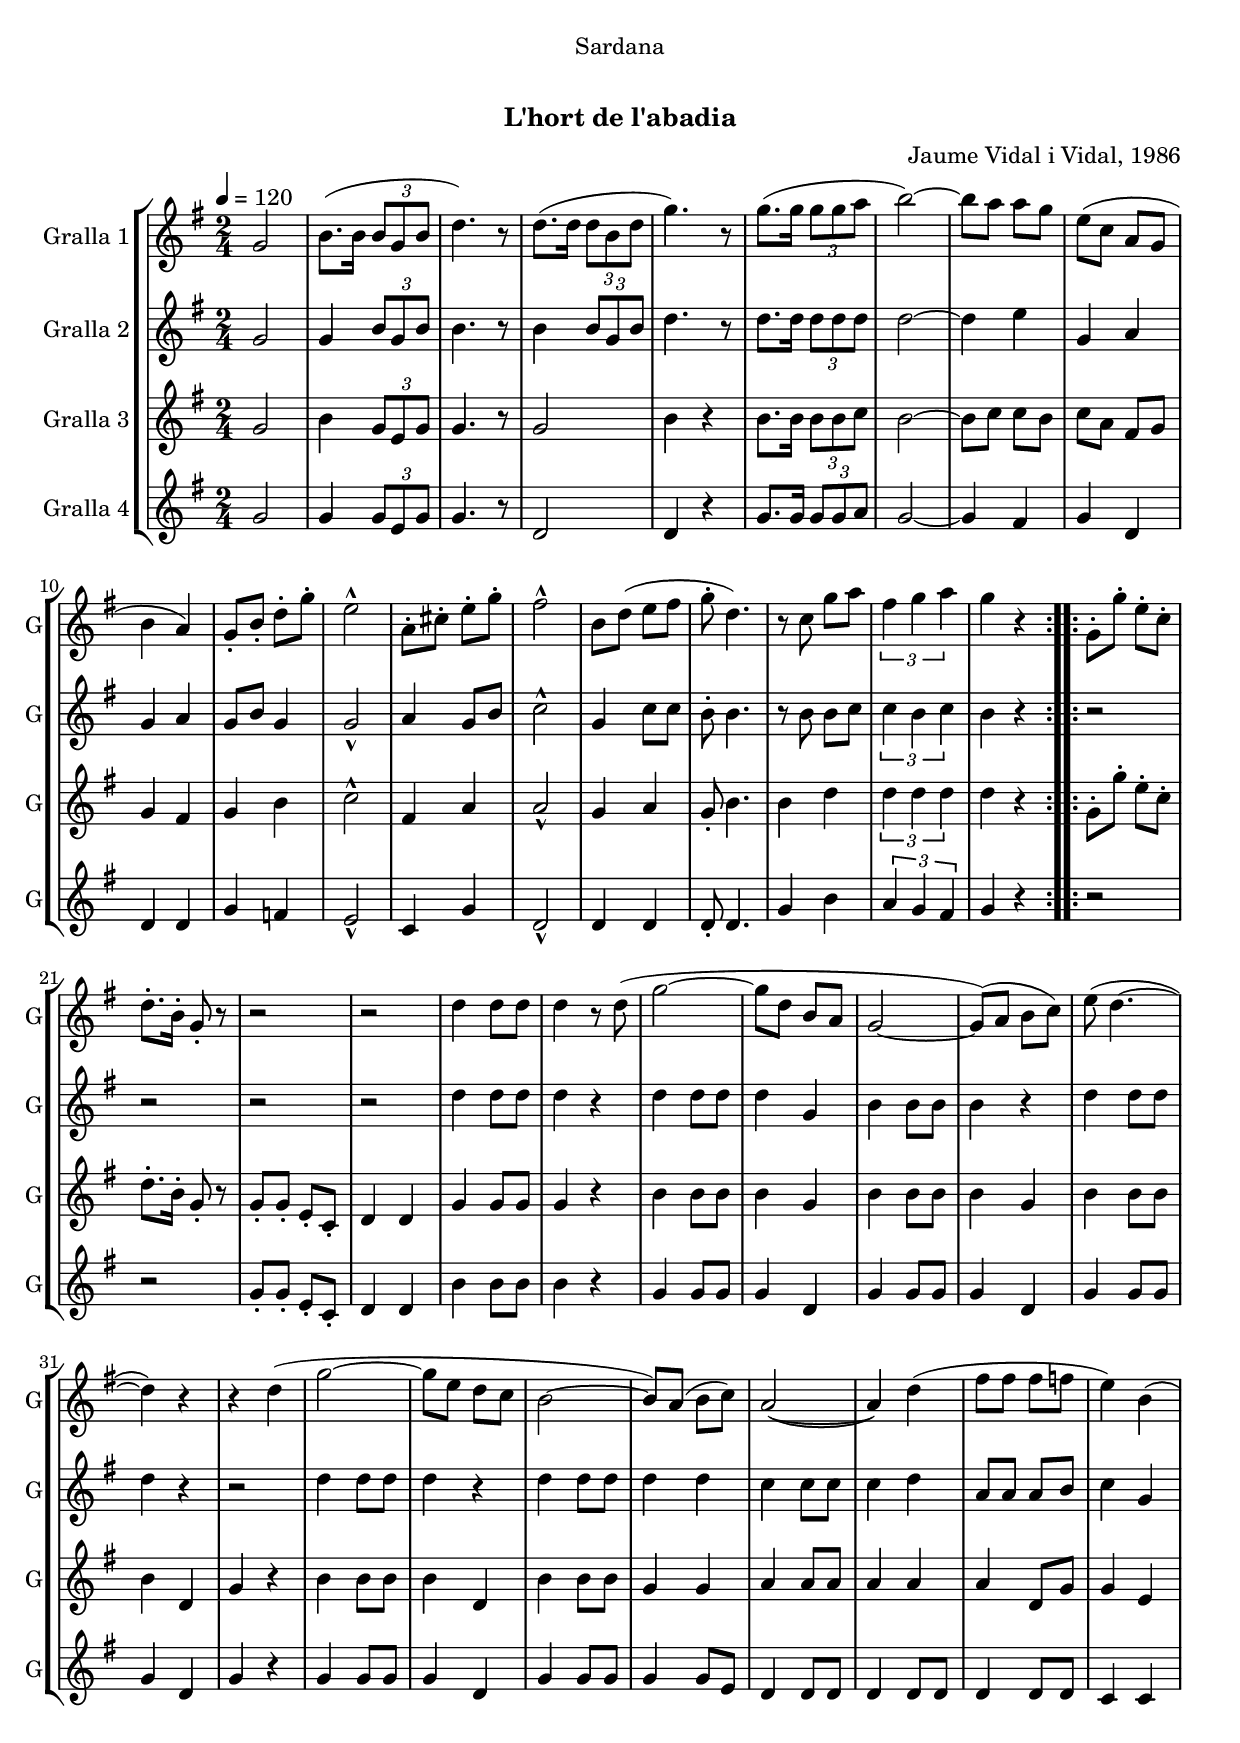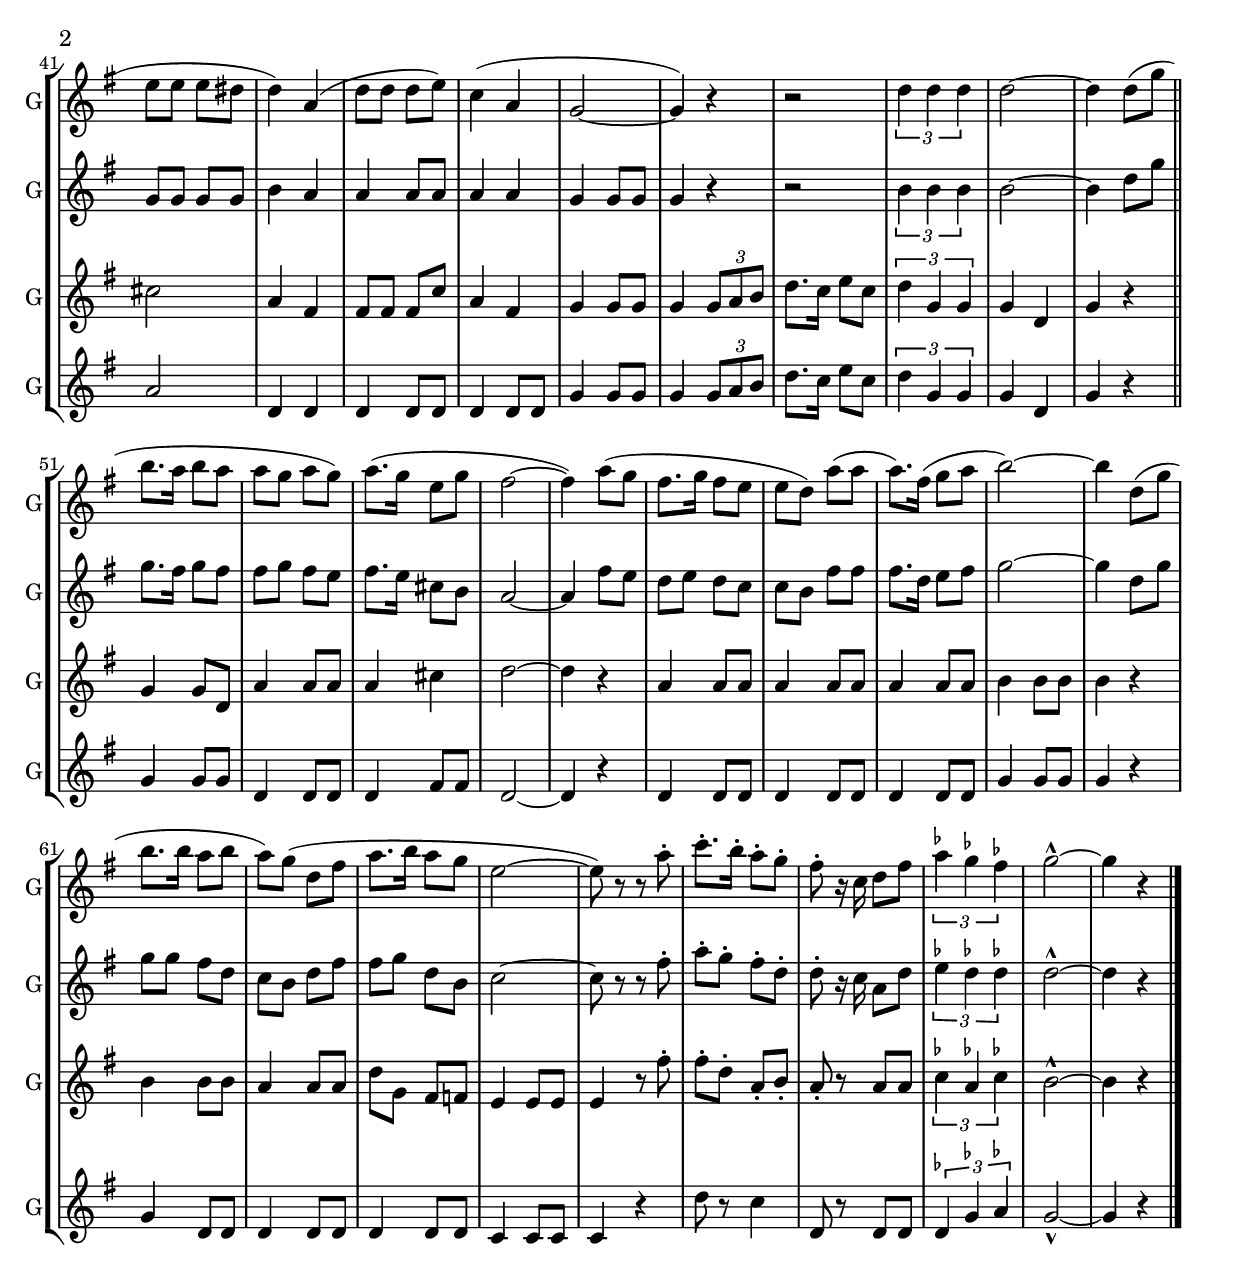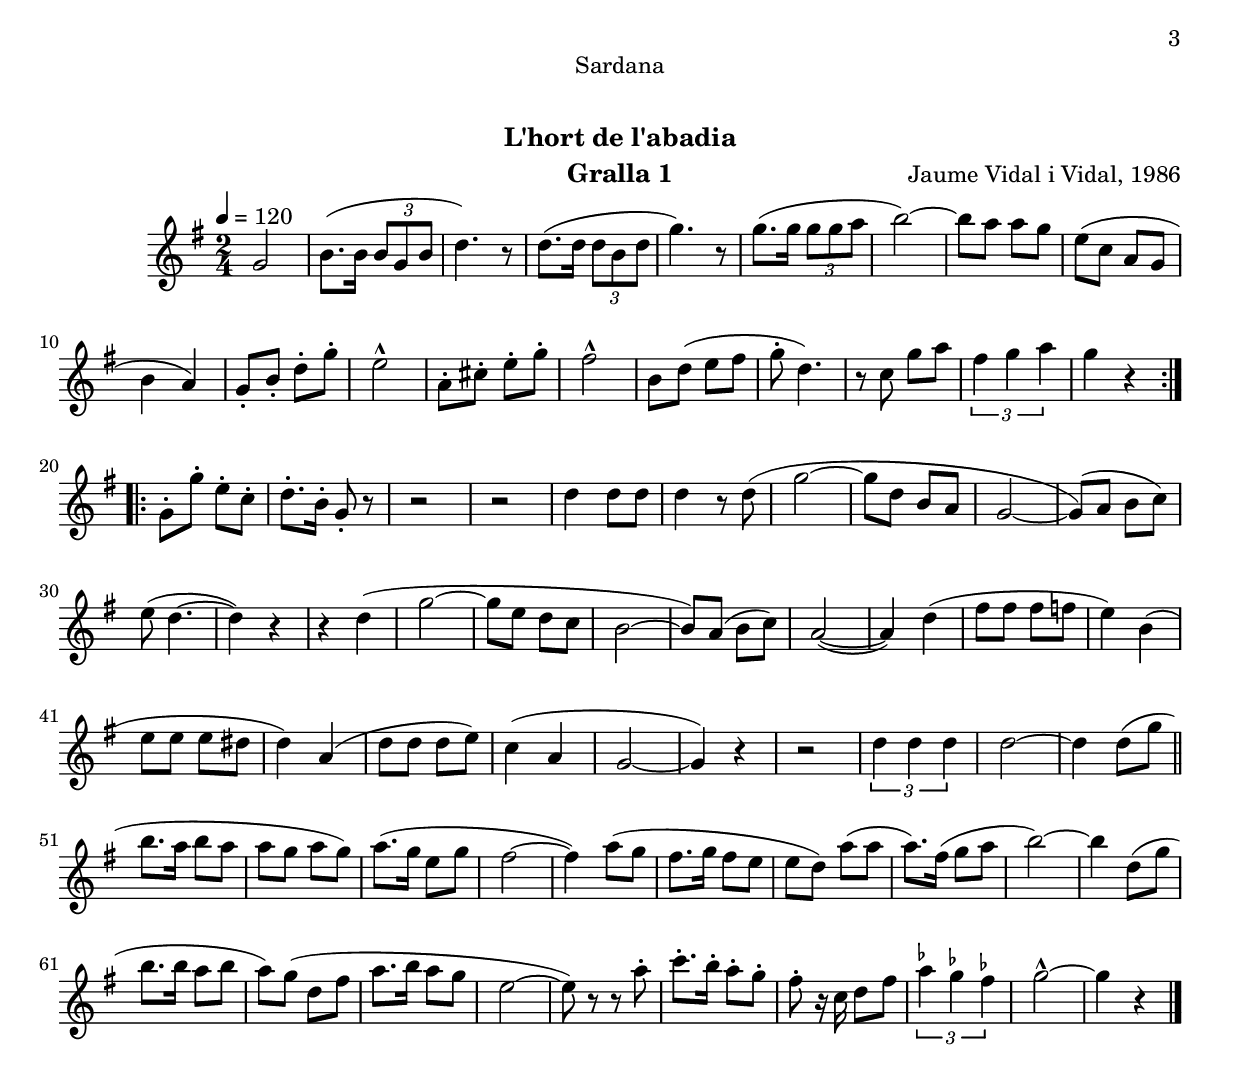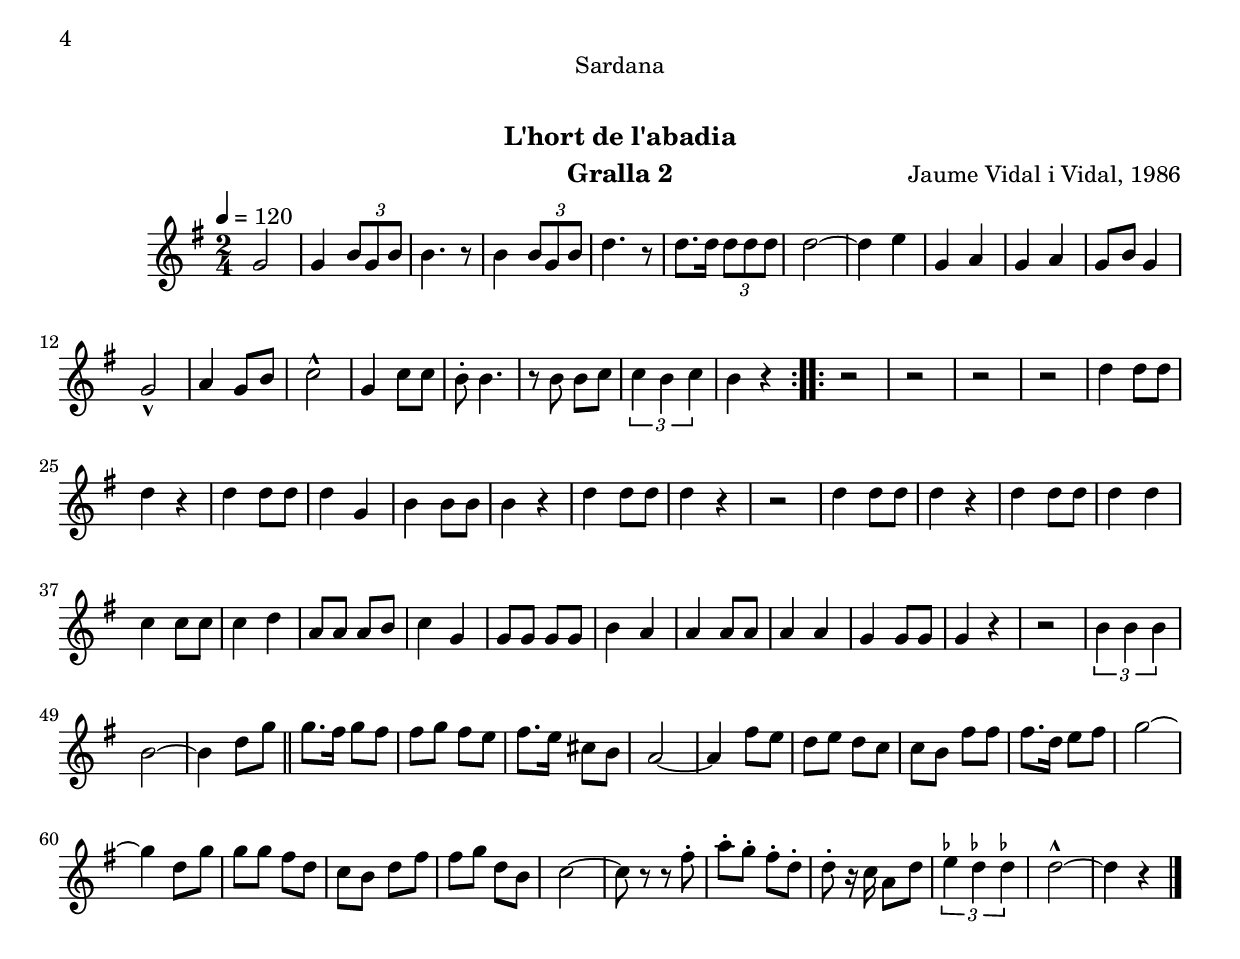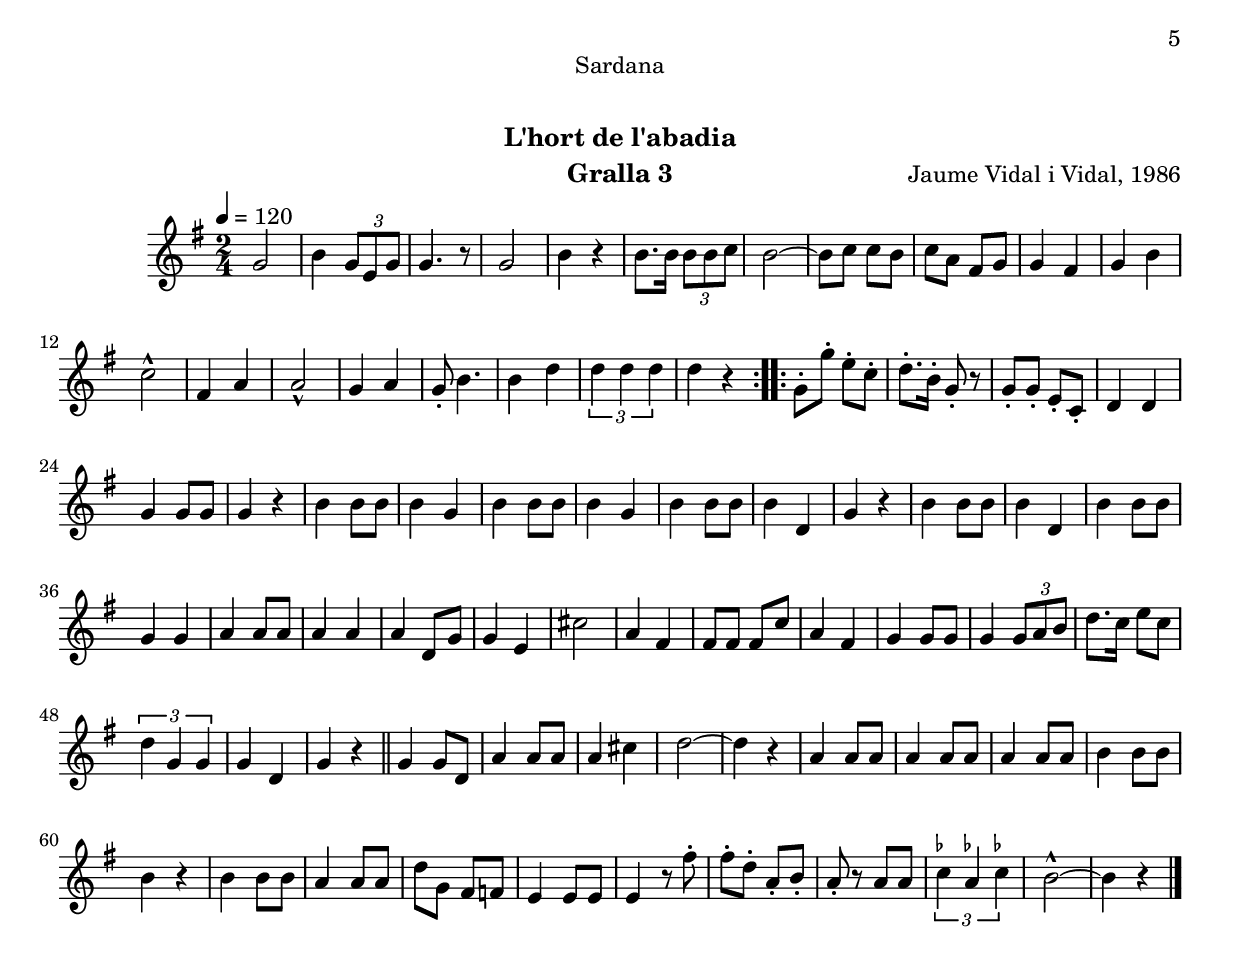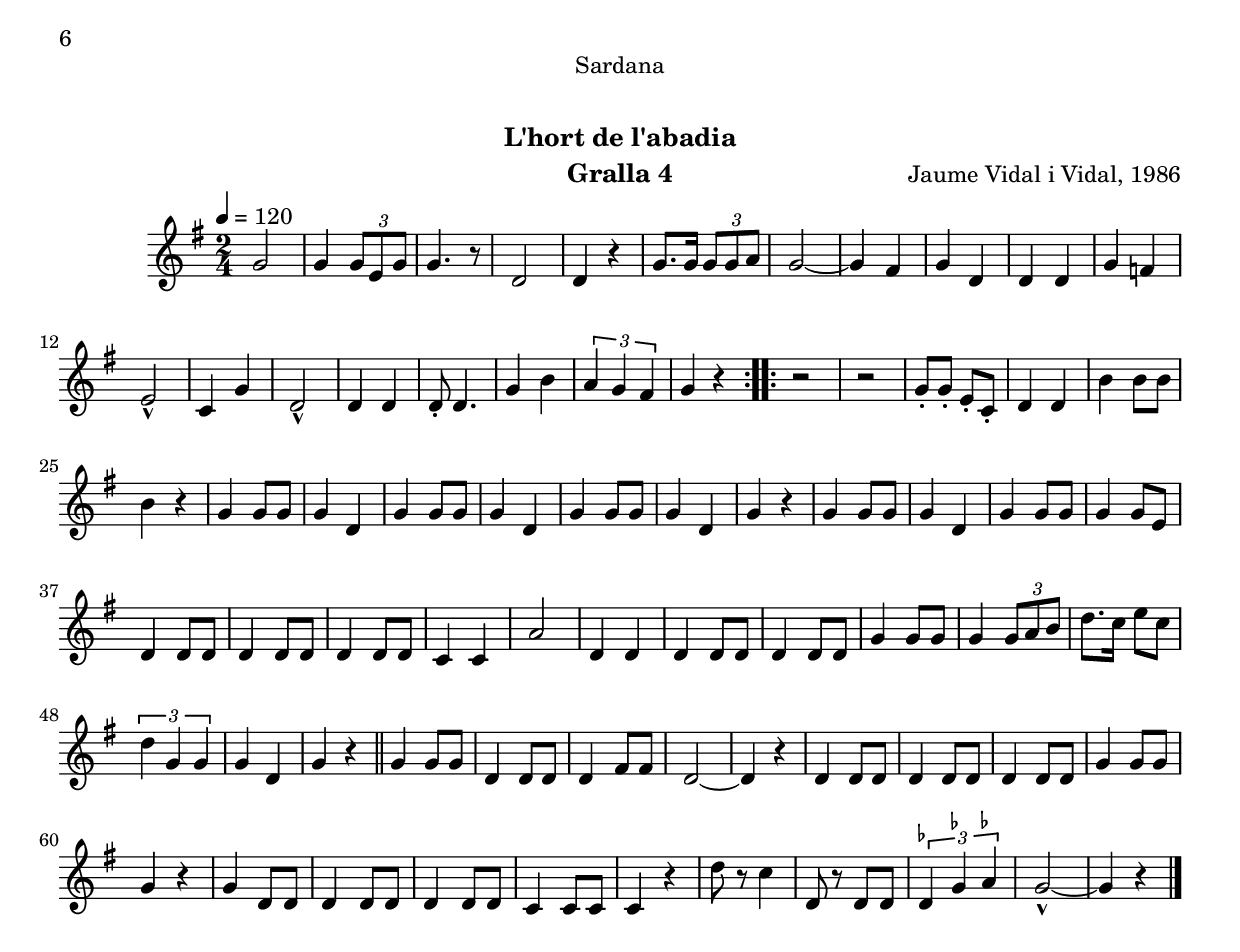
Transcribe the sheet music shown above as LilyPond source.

\version "2.22.1"

\header {
  dedication="Sardana"
  title="  "
  subtitle="L'hort de l'abadia"
  subsubtitle=""
  poet=""
  meter=""
  piece=""
  composer="Jaume Vidal i Vidal, 1986"
  arranger=""
  opus=""
  instrument=""
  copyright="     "
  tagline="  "
}

liniaroAa =
\relative g'
{
  \tempo 4=120
  \clef treble
  \key g \major
  \time 2/4
  \repeat volta 2 { g2  |
  b8. ( b16 \times 2/3 { b8 g b }  |
  d4. ) r8  |
  d8. ( d16 \times 2/3 { d8 b d }  |
  %05
  g4. ) r8  |
  g8. ( g16 \times 2/3 { g8 g a }  |
  b2 ~ )  |
  b8 a a g  |
  e8 ( c a g  |
  %10
  b4 a )  |
  g8-. b-. d-. g-.  |
  e2-^  |
  a,8-. cis-. e-. g-.  |
  fis2-^  |
  %15
  b,8 d ( e fis  |
  g8-. d4. )  |
  r8 c g' a  |
  \times 2/3 { fis4 g a }  |
  g4 r  | }
  %20
  \repeat volta 2 { g,8-. g'-. e-. c-.  |
  d8.-. b16-. g8-. r  |
  r2  |
  r2  |
  d'4 d8 d  |
  %25
  d4 r8 d (  |
  g2 ~  |
  g8 d b a  |
  g2 ~  |
  g8 ) ( a b c )  |
  %30
  e8 ( d4. ~  |
  d4 ) r  |
  r4 d (  |
  g2 ~  |
  g8 e d c  |
  %35
  b2 ~  |
  b8 ) a ( b c )  |
  a2 ~ (  |
  a4 ) d (  |
  fis8 fis fis f  |
  %40
  e4 ) b (  |
  e8 e e dis  |
  d4 ) a (  |
  d8 d d e )  |
  c4 ( a  |
  %45
  g2 ~  |
  g4 ) r  |
  r2  |
  \times 2/3 { d'4 d d }  |
  d2 ~  |
  %50
  d4 d8 ( g  \bar "||"
  b8. a16 b8 a  |
  a8 g a g )  |
  a8. ( g16 e8 g  |
  fis2 ~  |
  %55
  fis4 ) a8 ( g  |
  fis8. g16 fis8 e  |
  e8 d ) a' ( a  |
  a8. ) fis16 ( g8 a  |
  b2 ~ )  |
  %60
  b4 d,8 ( g  |
  b8. b16 a8 b  |
  a8 ) g ( d fis  |
  a8. b16 a8 g  |
  e2 ~  |
  %65
  e8 ) r r a-.  |
  c8.-. b16-. a8-. g-.  |
  fis8-. r16 c d8 fis  |
  \times 2/3 { a4^\markup{\teeny \flat} g^\markup{\teeny \flat} fis^\markup{\teeny \flat} }  |
  g2-^ ~  |
  %70
  g4 r  \bar "|."
  }
}

liniaroAb =
\relative g'
{
  \tempo 4=120
  \clef treble
  \key g \major
  \time 2/4
  \repeat volta 2 { g2  |
  g4 \times 2/3 { b8 g b }  |
  b4. r8  |
  b4 \times 2/3 { b8 g b }  |
  %05
  d4. r8  |
  d8. d16 \times 2/3 { d8 d d }  |
  d2 ~  |
  d4 e  |
  g,4 a  |
  %10
  g4 a  |
  g8 b g4  |
  g2-^  |
  a4 g8 b  |
  c2-^  |
  %15
  g4 c8 c  |
  b8-. b4.  |
  r8 b b c  |
  \times 2/3 { c4 b c }  |
  b4 r  | }
  %20
  \repeat volta 2 { r2  |
  r2  |
  r2  |
  r2  |
  d4 d8 d  |
  %25
  d4 r  |
  d4 d8 d  |
  d4 g,  |
  b4 b8 b  |
  b4 r  |
  %30
  d4 d8 d  |
  d4 r  |
  r2  |
  d4 d8 d  |
  d4 r  |
  %35
  d4 d8 d  |
  d4 d  |
  c4 c8 c  |
  c4 d  |
  a8 a a b  |
  %40
  c4 g  |
  g8 g g g  |
  b4 a  |
  a4 a8 a  |
  a4 a  |
  %45
  g4 g8 g  |
  g4 r  |
  r2  |
  \times 2/3 { b4 b b }  |
  b2 ~  |
  %50
  b4 d8 g  \bar "||"
  g8. fis16 g8 fis  |
  fis8 g fis e  |
  fis8. e16 cis8 b  |
  a2 ~  |
  %55
  a4 fis'8 e  |
  d8 e d c  |
  c8 b fis' fis  |
  fis8. d16 e8 fis  |
  g2 ~  |
  %60
  g4 d8 g  |
  g8 g fis d  |
  c8 b d fis  |
  fis8 g d b  |
  c2 ~  |
  %65
  c8 r r fis-.  |
  a8-. g-. fis-. d-.  |
  d8-. r16 c a8 d  |
  \times 2/3 { e4^\markup{\teeny \flat} d^\markup{\teeny \flat} d^\markup{\teeny \flat} }  |
  d2-^ ~  |
  %70
  d4 r  \bar "|."
  }
}

liniaroAc =
\relative g'
{
  \tempo 4=120
  \clef treble
  \key g \major
  \time 2/4
  \repeat volta 2 { g2  |
  b4 \times 2/3 { g8 e g }  |
  g4. r8  |
  g2  |
  %05
  b4 r  |
  b8. b16 \times 2/3 { b8 b c }  |
  b2 ~  |
  b8 c c b  |
  c8 a fis g  |
  %10
  g4 fis  |
  g4 b  |
  c2-^  |
  fis,4 a  |
  a2-^  |
  %15
  g4 a  |
  g8-. b4.  |
  b4 d  |
  \times 2/3 { d4 d d }  |
  d4 r  | }
  %20
  \repeat volta 2 { g,8-. g'-. e-. c-.  |
  d8.-. b16-. g8-. r  |
  g8-. g-. e-. c-.  |
  d4 d  |
  g4 g8 g  |
  %25
  g4 r  |
  b4 b8 b  |
  b4 g  |
  b4 b8 b  |
  b4 g  |
  %30
  b4 b8 b  |
  b4 d,  |
  g4 r  |
  b4 b8 b  |
  b4 d,  |
  %35
  b'4 b8 b  |
  g4 g  |
  a4 a8 a  |
  a4 a  |
  a4 d,8 g  |
  %40
  g4 e  |
  cis'2  |
  a4 fis  |
  fis8 fis fis c'  |
  a4 fis  |
  %45
  g4 g8 g  |
  g4 \times 2/3 { g8 a b }  |
  d8. c16 e8 c  |
  \times 2/3 { d4 g, g }  |
  g4 d  |
  %50
  g4 r  \bar "||"
  g4 g8 d  |
  a'4 a8 a  |
  a4 cis  |
  d2 ~  |
  %55
  d4 r  |
  a4 a8 a  |
  a4 a8 a  |
  a4 a8 a  |
  b4 b8 b  |
  %60
  b4 r  |
  b4 b8 b  |
  a4 a8 a  |
  d8 g, fis f  |
  e4 e8 e  |
  %65
  e4 r8 fis'-.  |
  fis8-. d-. a-. b-.  |
  a8-. r a a  |
  \times 2/3 { c4^\markup{\teeny \flat} a^\markup{\teeny \flat} c^\markup{\teeny \flat} }  |
  b2-^ ~  |
  %70
  b4 r  \bar "|."
  }
}

liniaroAd =
\relative g'
{
  \tempo 4=120
  \clef treble
  \key g \major
  \time 2/4
  \repeat volta 2 { g2  |
  g4 \times 2/3 { g8 e g }  |
  g4. r8  |
  d2  |
  %05
  d4 r  |
  g8. g16 \times 2/3 { g8 g a }  |
  g2 ~  |
  g4 fis  |
  g4 d  |
  %10
  d4 d  |
  g4 f  |
  e2-^  |
  c4 g'  |
  d2-^  |
  %15
  d4 d  |
  d8-. d4.  |
  g4 b  |
  \times 2/3 { a4 g fis }  |
  g4 r  | }
  %20
  \repeat volta 2 { r2  |
  r2  |
  g8-. g-. e-. c-.  |
  d4 d  |
  b'4 b8 b  |
  %25
  b4 r  |
  g4 g8 g  |
  g4 d  |
  g4 g8 g  |
  g4 d  |
  %30
  g4 g8 g  |
  g4 d  |
  g4 r  |
  g4 g8 g  |
  g4 d  |
  %35
  g4 g8 g  |
  g4 g8 e  |
  d4 d8 d  |
  d4 d8 d  |
  d4 d8 d  |
  %40
  c4 c  |
  a'2  |
  d,4 d  |
  d4 d8 d  |
  d4 d8 d  |
  %45
  g4 g8 g  |
  g4 \times 2/3 { g8 a b }  |
  d8. c16 e8 c  |
  \times 2/3 { d4 g, g }  |
  g4 d  |
  %50
  g4 r  \bar "||"
  g4 g8 g  |
  d4 d8 d  |
  d4 fis8 fis  |
  d2 ~  |
  %55
  d4 r  |
  d4 d8 d  |
  d4 d8 d  |
  d4 d8 d  |
  g4 g8 g  |
  %60
  g4 r  |
  g4 d8 d  |
  d4 d8 d  |
  d4 d8 d  |
  c4 c8 c  |
  %65
  c4 r  |
  d'8 r c4  |
  d,8 r d d  |
  \times 2/3 { d4^\markup{\teeny \flat} g^\markup{\teeny \flat} a^\markup{\teeny \flat} }  |
  g2-^ ~  |
  %70
  g4 r  \bar "|."
  }
}

\bookpart {
  \score {
    \new StaffGroup {
      \override Score.RehearsalMark #'self-alignment-X = #LEFT
      <<
        \new Staff \with {instrumentName = #"Gralla 1" shortInstrumentName = #"G"} \liniaroAa
        \new Staff \with {instrumentName = #"Gralla 2" shortInstrumentName = #"G"} \liniaroAb
        \new Staff \with {instrumentName = #"Gralla 3" shortInstrumentName = #"G"} \liniaroAc
        \new Staff \with {instrumentName = #"Gralla 4" shortInstrumentName = #"G"} \liniaroAd
      >>
    }
    \layout {}
  }
  \score { \unfoldRepeats
    \new StaffGroup {
      \override Score.RehearsalMark #'self-alignment-X = #LEFT
      <<
        \new Staff \with {instrumentName = #"Gralla 1" shortInstrumentName = #"G"} \liniaroAa
        \new Staff \with {instrumentName = #"Gralla 2" shortInstrumentName = #"G"} \liniaroAb
        \new Staff \with {instrumentName = #"Gralla 3" shortInstrumentName = #"G"} \liniaroAc
        \new Staff \with {instrumentName = #"Gralla 4" shortInstrumentName = #"G"} \liniaroAd
      >>
    }
    \midi {}
  }
}

\bookpart {
  \header {instrument="Gralla 1"}
  \score {
    \new StaffGroup {
      \override Score.RehearsalMark #'self-alignment-X = #LEFT
      <<
        \new Staff \liniaroAa
      >>
    }
    \layout {}
  }
  \score { \unfoldRepeats
    \new StaffGroup {
      \override Score.RehearsalMark #'self-alignment-X = #LEFT
      <<
        \new Staff \liniaroAa
      >>
    }
    \midi {}
  }
}

\bookpart {
  \header {instrument="Gralla 2"}
  \score {
    \new StaffGroup {
      \override Score.RehearsalMark #'self-alignment-X = #LEFT
      <<
        \new Staff \liniaroAb
      >>
    }
    \layout {}
  }
  \score { \unfoldRepeats
    \new StaffGroup {
      \override Score.RehearsalMark #'self-alignment-X = #LEFT
      <<
        \new Staff \liniaroAb
      >>
    }
    \midi {}
  }
}

\bookpart {
  \header {instrument="Gralla 3"}
  \score {
    \new StaffGroup {
      \override Score.RehearsalMark #'self-alignment-X = #LEFT
      <<
        \new Staff \liniaroAc
      >>
    }
    \layout {}
  }
  \score { \unfoldRepeats
    \new StaffGroup {
      \override Score.RehearsalMark #'self-alignment-X = #LEFT
      <<
        \new Staff \liniaroAc
      >>
    }
    \midi {}
  }
}

\bookpart {
  \header {instrument="Gralla 4"}
  \score {
    \new StaffGroup {
      \override Score.RehearsalMark #'self-alignment-X = #LEFT
      <<
        \new Staff \liniaroAd
      >>
    }
    \layout {}
  }
  \score { \unfoldRepeats
    \new StaffGroup {
      \override Score.RehearsalMark #'self-alignment-X = #LEFT
      <<
        \new Staff \liniaroAd
      >>
    }
    \midi {}
  }
}

